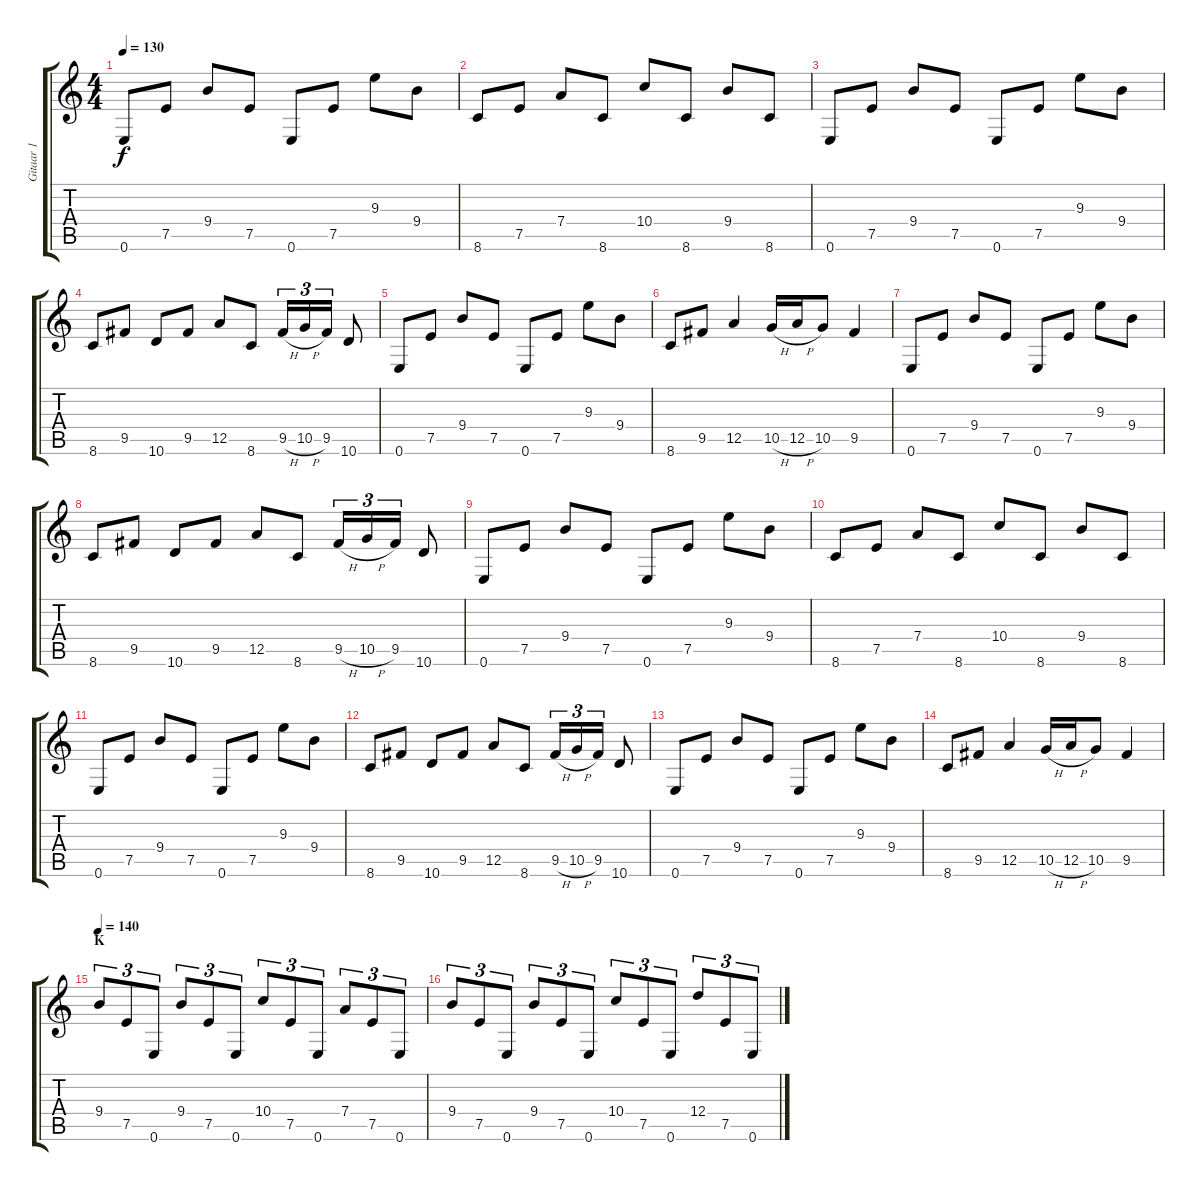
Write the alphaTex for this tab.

\track ("Gitaar 1" "Gitaar 1") {instrument overdrivenguitar}
\staff {score tabs}
\tuning (E4 B3 G3 D3 A2 E2) {hide}
\ts (4 4)
\tempo 130
\clef g2
\ks c
0.6.8{dy f} 7.5.8 9.4.8 7.5.8 0.6.8 7.5.8 9.3.8 9.4.8 |
8.6.8 7.5.8 7.4.8 8.6.8 10.4.8 8.6.8 9.4.8 8.6.8 |
0.6.8 7.5.8 9.4.8 7.5.8 0.6.8 7.5.8 9.3.8 9.4.8 |
8.6.8 9.5.8 10.6.8 9.5.8 12.5.8 8.6.8 9.5{h}.16{tu (3 2)} 10.5{h}.16{tu (3 2)} 9.5.16{tu (3 2)} 10.6.8 |
0.6.8 7.5.8 9.4.8 7.5.8 0.6.8 7.5.8 9.3.8 9.4.8 |
8.6.8 9.5.8 12.5.4 10.5{h}.16 12.5{h}.16 10.5.8 9.5.4 |
0.6.8 7.5.8 9.4.8 7.5.8 0.6.8 7.5.8 9.3.8 9.4.8 |
8.6.8 9.5.8 10.6.8 9.5.8 12.5.8 8.6.8 9.5{h}.16{tu (3 2)} 10.5{h}.16{tu (3 2)} 9.5.16{tu (3 2)} 10.6.8 |
0.6.8 7.5.8 9.4.8 7.5.8 0.6.8 7.5.8 9.3.8 9.4.8 |
8.6.8 7.5.8 7.4.8 8.6.8 10.4.8 8.6.8 9.4.8 8.6.8 |
0.6.8 7.5.8 9.4.8 7.5.8 0.6.8 7.5.8 9.3.8 9.4.8 |
8.6.8 9.5.8 10.6.8 9.5.8 12.5.8 8.6.8 9.5{h}.16{tu (3 2)} 10.5{h}.16{tu (3 2)} 9.5.16{tu (3 2)} 10.6.8 |
0.6.8 7.5.8 9.4.8 7.5.8 0.6.8 7.5.8 9.3.8 9.4.8 |
8.6.8 9.5.8 12.5.4 10.5{h}.16 12.5{h}.16 10.5.8 9.5.4 |
\section ("" "K")
\tempo 140
9.4.8{tu (3 2)} 7.5.8{tu (3 2)} 0.6.8{tu (3 2)} 9.4.8{tu (3 2)} 7.5.8{tu (3 2)} 0.6.8{tu (3 2)} 10.4.8{tu (3 2)} 7.5.8{tu (3 2)} 0.6.8{tu (3 2)} 7.4.8{tu (3 2)} 7.5.8{tu (3 2)} 0.6.8{tu (3 2)} |
9.4.8{tu (3 2)} 7.5.8{tu (3 2)} 0.6.8{tu (3 2)} 9.4.8{tu (3 2)} 7.5.8{tu (3 2)} 0.6.8{tu (3 2)} 10.4.8{tu (3 2)} 7.5.8{tu (3 2)} 0.6.8{tu (3 2)} 12.4.8{tu (3 2)} 7.5.8{tu (3 2)} 0.6.8{tu (3 2)}
